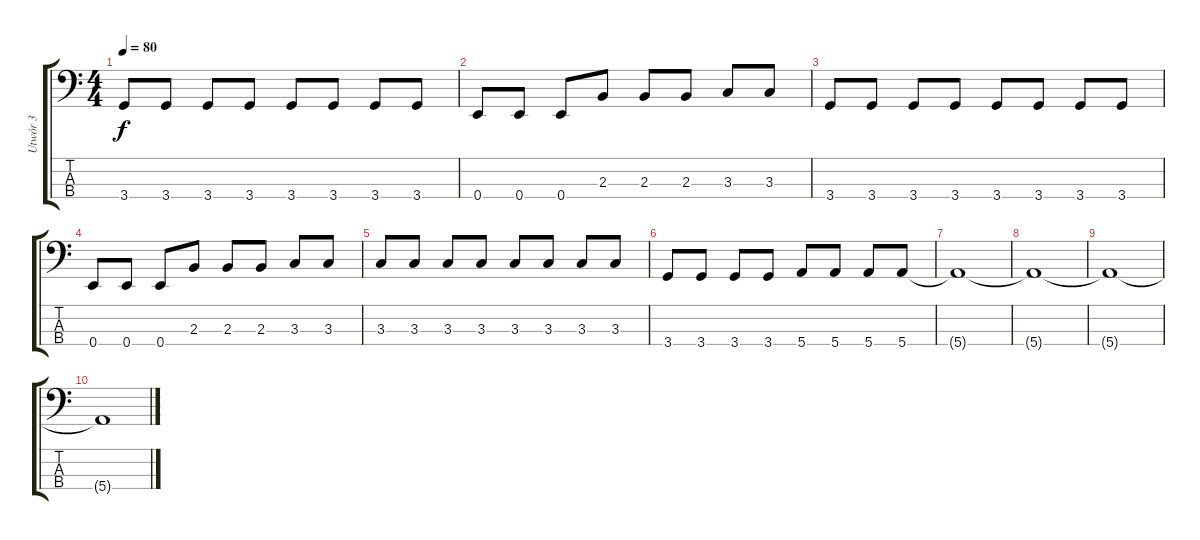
\track ("Utwór 3" "Utwór 3") {instrument electricbassfinger}
\staff {score tabs}
\tuning (G2 D2 A1 E1) {hide}
\ts (4 4)
\tempo 80
\clef f4
\ks c
3.4.8{dy f} 3.4.8 3.4.8 3.4.8 3.4.8 3.4.8 3.4.8 3.4.8 |
0.4.8 0.4.8 0.4.8 2.3.8 2.3.8 2.3.8 3.3.8 3.3.8 |
3.4.8 3.4.8 3.4.8 3.4.8 3.4.8 3.4.8 3.4.8 3.4.8 |
0.4.8 0.4.8 0.4.8 2.3.8 2.3.8 2.3.8 3.3.8 3.3.8 |
3.3.8 3.3.8 3.3.8 3.3.8 3.3.8 3.3.8 3.3.8 3.3.8 |
3.4.8 3.4.8 3.4.8 3.4.8 5.4.8 5.4.8 5.4.8 5.4.8 |
5.4{t}.1 |
5.4{t}.1 |
5.4{t}.1 |
5.4{t}.1
